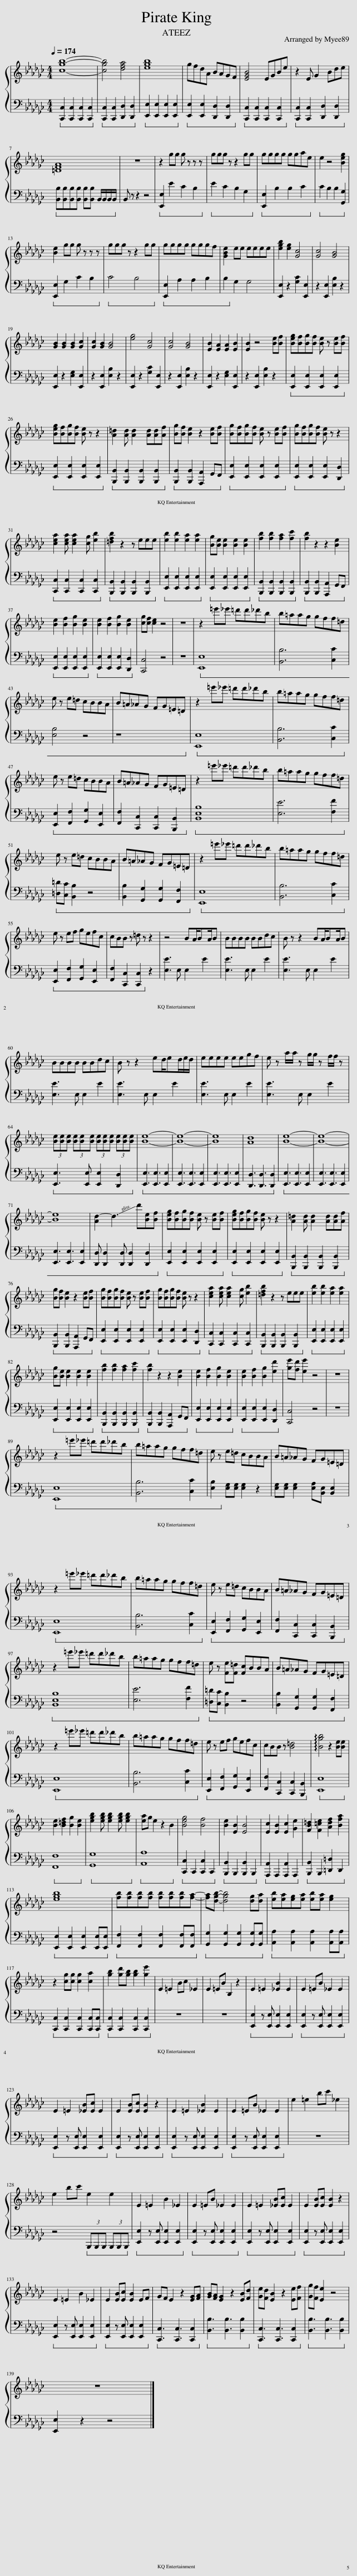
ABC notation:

X:1
%%score { 1 | 2 }
L:1/8
Q:1/4=174
M:4/4
I:linebreak $
K:Gb
V:1 treble
V:2 bass
V:1
 [cgb]8- | [cgb]4 [dfa]4 | [egb]8 | gfdA BAGF | [EGB]4 EGBe | %5
 z2 E G2 Bde |$ [=DFA]8 | z8 | z2 gg g z z z | ggg z z2 gg | %10
 gggg ggae | e2 z4 [Beg]2 |$ [Be]2 gg g z z z | ggg z z2 gg | gggg gggf | %15
 [GBe]2 ee eeee | [egb]2 [eg]2 [Gc]4 | [Gc]4 [GB]4 |$ [GB]2 [GB]2 [GB]2 [Gc]2 | [Gc]2 [GB]2 [GB]4 | %20
 [eg]4 [Gc]4 | [Gc]4 [GB]4 | [EB]2 [EA]2 [EA]2 [EB]2 | [EB]2 z4 [Be][Bf] | [Beg][Bf][Bg][Bf] [Be] z [Be][Bf] |$ %25
 [Beg][Bf][Bg][Bf] [Be] z z2 | [A=d]2 [Ad] [Ad]2 [Ad][Ad][Af] | [Bg][Bf] [Be]2 z2 [Be][Bf] | [Bg][Bf][Bg][Bf] [Be] z [Be][Bf] | [Bg][Bf][Bg][Bf] [Be] z z2 |$ %30
 [cea]2 [cea] [cea]2 [cg] [eb]2 | [=dfb]2 z2 z eee | [eb]2 [eb]2 [ea]2 [ea]2 | [Bg][Be] [Be]2 [Be]2 [Be]2 | [fb]2 [fb]2 [fa]2 [fc']2 | %35
 [fb]2 z2 z2 [Be]2 |$[K:Gb] [Be]2 [Bf]2 [Bg]2 [Be]2 | [Be]2 [Bf]2 [Bg]2 [Be]2 | [cg][cf] [ce]2 z4 | z8 | %40
 z2 =e'_e' =d'd'_d'b | b=aag gff=d |$ e z e=d cBBA | B=A_AG FG=E=D | z2 =e'_e' =d'd'_d'b | %45
 b=aag gff=d |$ e z e=d cBBA | B=A_AG FG=E=D | z2 =e'_e' =d'd'_d'b | b=aag gff=d |$ %50
 e z e=d cBBA | B=A_AG FG=E=D | z2 =e'_e' =d'd'_d'b | b=aag gff=d |$ e z ef gefc | %55
 cBB z =d z z2 | z4 BA/BA/B | BBBB BBdc | B z z2 BA/BA/B |$ BBBB BBdc | %60
 B z z2 ed/ed/e/d/ | eeee eegf | e z a/a/ z g/g/ z f/f/ z |$ (3[Be][Be][Be] (3[Be][Be][Be] (3[Be][Be][Be] (3[Be][Be][Be] | [Be]8- | %65
 [Be]8- | [Be]8 | [Ad]8 | [Be]8- | [Be]8- |$ %70
 [Be]8 | [Ad-]2 !-(!d3 !-)!d'[Be][Bf] | [Beg][Bf][Bg][Bf] [Be] z [Be][Bf] | [Beg][Bf][Bg][Bf] [Be] z z2 | [A=d]2 [Ad] [Ad]2 [Ad][Ad][Af] |$ %75
 [Bg][Bf] [Be]2 z2 [Be][Bf] | [Bg][Bf][Bg][Bf] [Be] z [Be][Bf] | [Bg][Bf][Bg][Bf] [Be] z z2 | [cea]2 [cea] [cea]2 [cg] [eb]2 | [=dfb]2 z2 z eee | %80
 [eb]2 [eb]2 [ea]2 [ea]2 |$ [Bg][Be] [Be]2 [Be]2 [Be]2 | [fb]2 [fb]2 [fa]2 [fc']2 | [fb]2 z2 z2 [Be]2 | [Be]2 [Bf]2 [Bg]2 [Be]2 | %85
 [Be]2 [Bf]2 [Bg]2 [ed']2 | [ge'][fd'] [ee']2 z4 | z8 |$ z2 =e'_e' =d'd'_d'b | b=aag gff=d | %90
 e z e=d cBBA | B=A_AG FG=E=D |$ z2 =e'_e' =d'd'_d'b | b=aag gff=d | e z e=d cBBA | %95
 B=A_AG FG=E=D |$ z2 =e'_e' =d'd'_d'b | b=aag gff=d | e z [Fe][F=d] [Fc]BBA | B=A_AG FG=E=D |$ %100
 z2 =e'_e' =d'd'_d'b | b=aag gff=d | e z ef gefc | cBB z [B=d]4 | !arpeggio![Bgb]4 z2 [Be][Be] |$ %105
 [Be]2 [B=df]2 [Bg]2 [Be]2 | [egb]2 [egb] [egb]2 [egb] [egb]2 | [ea]g e2 z2 B2 | [Beg]4 [Bf]4 | [Be]2 [EB]2 [EB]4 | %110
 [Ec]2 [EB]2 [Ec]2 [Ge]2 | [FB=d]2 [F=ce]2 [Adf]2 [Bfa]2 |$ [egb]8 | [fb][fb][fb][fb] [fb][fb][fb][fa]- | [fa][dgb]- [dgb]4 [dg][da] | %115
 [eb][ea][eg][ea] [eb][ea] [eg]2 |$ z2 [cg][cg] [cg]2 [ca]2 | [gb]2 [gd'][gb] [gb]2 [ge']2 | E2 =E2 Bc _E2 | E2 =EB B,2 z2 | %120
 E2 =E2 [_EB]2 E2 | E2 =EB _E2 E2 |$ E2 =E2 [_EB][Ec] E2 | E2 [EB][Ec] [EB]2 z2 | E2 =E2 [_EB]2 E2 | %125
 E2 =EB _E2 E2 | e2 =e2 bc' _e2 |$ e2 bc' e2 e2 | E2 =E2 B2 _E2 | E2 =EB _E2 E2 | %130
 E2 =E2 [_EB][Ec] E2 | E2 [EB][Ec] [EB]2 z2 |$ E2 =E2 B2 _E2 | E2 [EB][Ec] [EB]2 EF | GF E2 z2 [EG][FA] | %135
 [GB][FA] [EG]2 z2 [EB][Fd] | [Ge][Fd] [EB]2 z2 [Ee][Ff] | [Gg][Ff] [Ee]2 z4 |$ z8 |] %139
V:2
!ped! [C,,C,]2 [C,,C,]2 [C,,C,]2 [C,,C,]2!ped-up! |!ped! [C,,C,]2 [C,,C,]2 [D,,D,]2 [D,,D,]2!ped-up! |!ped! [E,,E,]2 [E,,E,]2 [E,,E,]2 [E,,E,]2!ped-up! |!ped! [E,,E,]2 [E,,E,]2 [D,,D,]2 [D,,D,]2!ped-up! |!ped! [C,,C,]2 [C,,C,]2 [C,,C,]2 [C,,C,]2!ped-up! | %5
!ped! [C,,C,]2 [C,,C,]2 [D,,D,]2 [D,,D,]2!ped-up! |$!ped! [B,,B,][B,,B,][B,,B,][B,,B,] [B,,B,][B,,B,] B,,/B,,/B,,/B,,/!ped-up! | B,, z z2 z4 |!ped! [E,,E,]2 E2 C2 B,2!ped-up! |!ped! E2 C2 B,2 G,2!ped-up! | %10
!ped! [E,,E,]2 B,2 B,2 C2!ped-up! |!ped! C2 B,2 B,2 [G,,G,]2!ped-up! |$!ped! [E,,E,]2 G,2 C2 B,2!ped-up! |!ped! C4 B,4!ped-up! |!ped! [E,,E,]2 A,2 A,2 B,2 | %15
 B,2!ped-up! G,2 G,4 | [E,,E,]2 z2 [G,C]2 [E,,E,]2 | z2 [E,,E,]2 [E,B,]2 z2 |$ [E,,E,]2 z2 [E,G,]2 [E,,E,]2 | z2 [E,,E,]2 [E,B,]2 z2 | %20
 [E,,E,]2 z2 [G,C]2 [E,,E,]2 | z2 [E,,E,]2 [E,B,]2 z2 | [E,,E,]2 z2 [E,G,]2 [E,,E,]2 | z2 [E,,E,]2 [E,B,]2 z2 |!ped! [E,,E,]2 [E,,E,]2 [E,,E,]2 [E,,E,]2!ped-up! |$ %25
!ped! [E,,E,]2 [E,,E,]2 [E,,E,]2 [E,,E,]2!ped-up! |!ped! [B,,,B,,]2 [B,,,B,,]2 [B,,,B,,]2 [B,,,B,,]2!ped-up! |!ped! [B,,,B,,]2 [B,,,B,,]2 [A,,,A,,]2 G,,F,,!ped-up! |!ped! [E,,E,]2 [E,,E,]2 [E,,E,]2 [E,,E,]2!ped-up! |!ped! [E,,E,]2 [E,,E,]2 [E,,E,]2 [D,,D,]2!ped-up! |$ %30
!ped! [C,,C,]2 [C,,C,]2 [C,,C,]2 [C,,C,]2!ped-up! |!ped! [B,,,B,,]2 [B,,,B,,]2 [B,,,B,,]2 [B,,,B,,]2!ped-up! |!ped! [E,,E,]2 [E,,E,]2 [E,,E,]2 [E,,E,]2!ped-up! |!ped! [E,,E,]2 [E,,E,]2 [E,,E,]2 [E,,E,]2!ped-up! |!ped! [B,,,B,,]2 [B,,,B,,]2 [B,,,B,,]2 [B,,,B,,]2!ped-up! | %35
!ped! [B,,,B,,]2 [B,,,B,,]2 [A,,,A,,]2 G,,F,,!ped-up! |$[K:Gb]!ped! [E,,E,]2 [E,,E,]2 [E,,E,]2 [E,,E,]2!ped-up! |!ped! [E,,E,]2 [E,,E,]2 [E,,E,]2 [D,,D,]2!ped-up! | [C,,C,]4 z4 | z8 | %40
!ped! [E,,E,]8 | [B,,B,]6 [C,C]2 |$ [E,B,]4 z4 | z8!ped-up! |!ped! [E,,E,]8 | %45
 [B,,B,]6 [C,C]2!ped-up! |$!ped! [E,,E,]2 [F,,F,]2 [G,,G,]2 [E,,E,]2 | [F,,F,]2 [C,,C,]2 [C,,C,]2 [B,,,B,,]2!ped-up! |!ped! [B,,E,B,]8 | [E,E]6 [F,F]2!ped-up! |$ %50
!ped! [=D,=D][C,C] [B,,B,]2 z4 | [B,,B,]2 [G,,G,]2 [G,,G,]2 [F,,F,]2!ped-up! |!ped! [E,,E,]8 | [B,,B,]6 [C,C]2!ped-up! |$!ped! [E,,E,]2 [F,,F,]2 [G,,G,]2 [E,,E,]2 | %55
 [F,,F,]2 [C,,C,]2 [C,,C,]2!ped-up! z2 | [E,E]3 E, E,2 E2 | [E,E]3 E, E,2 E2 | [E,E]3 E, E,2 E2 |$ [E,E]3 E, E,2 E2 | %60
 [E,E]3 E, E,2 E2 | [E,E]3 E, E,2 E2 | [E,E]3 E, E,2 E2 |$!ped! [E,,E,]3 [E,,E,] [E,,E,]2 [D,,D,]2!ped-up! |!ped! [E,,E,]3 [E,,E,]3 [E,,E,]2 | %65
 [E,,E,]3 [E,,E,]3 [E,,E,]2 | [E,,E,]3 [E,,E,]3 [E,,E,]2 | [D,,D,]3 [D,,D,]3 [D,,D,]2!ped-up! |!ped! [E,,E,]3 [E,,E,]3 [E,,E,]2 | [E,,E,]3 [E,,E,]3 [E,,E,]2 |$ %70
 [E,,E,]3 [E,,E,]3 [E,,E,]2 | [D,,D,] [D,,D,]2 [D,,D,] [D,,D,]2 [D,,D,]2!ped-up! |!ped! [E,,E,]2 [E,,E,]2 [E,,E,]2 [E,,E,]2!ped-up! |!ped! [E,,E,]2 [E,,E,]2 [E,,E,]2 [E,,E,]2!ped-up! |!ped! [B,,,B,,]2 [B,,,B,,]2 [B,,,B,,]2 [B,,,B,,]2!ped-up! |$ %75
!ped! [B,,,B,,]2 [B,,,B,,]2 [A,,,A,,]2 G,,F,,!ped-up! |!ped! [E,,E,]2 [E,,E,]2 [E,,E,]2 [E,,E,]2!ped-up! |!ped! [E,,E,]2 [E,,E,]2 [E,,E,]2 [D,,D,]2!ped-up! |!ped! [C,,C,]2 [C,,C,]2 [C,,C,]2 [C,,C,]2!ped-up! |!ped! [B,,,B,,]2 [B,,,B,,]2 [B,,,B,,]2 [B,,,B,,]2!ped-up! | %80
!ped! [E,,E,]2 [E,,E,]2 [E,,E,]2 [E,,E,]2!ped-up! |$!ped! [E,,E,]2 [E,,E,]2 [E,,E,]2 [E,,E,]2!ped-up! |!ped! [B,,,B,,]2 [B,,,B,,]2 [B,,,B,,]2 [B,,,B,,]2!ped-up! |!ped! [B,,,B,,]2 [B,,,B,,]2 [A,,,A,,]2 G,,F,,!ped-up! |!ped! [E,,E,]2 [E,,E,]2 [E,,E,]2 [E,,E,]2!ped-up! | %85
!ped! [E,,E,]2 [E,,E,]2 [E,,E,]2 [D,,D,]2!ped-up! | [C,,C,]4 z4 | z8 |$!ped! [E,,E,]8 | [B,,B,]6 [C,C]2 | %90
 [E,B,]2!ped-up! [E,G,][E,G,] [E,G,]2 z2 | [E,G,][E,G,] [E,G,]2 [E,A,][B,,E,] [B,,E,]2 |$!ped! [E,,E,]8 | [B,,B,]6 [C,C]2!ped-up! |!ped! [E,,E,]2 [F,,F,]2 [G,,G,]2 [E,,E,]2 | %95
 [F,,F,]2 [C,,C,]2 [C,,C,]2 [B,,,B,,]2!ped-up! |$!ped! [B,,E,B,]8 | [E,E]6 [F,F]2!ped-up! |!ped! [=D,=D][C,C] [B,,B,]2 z4 | [B,,B,]2 [G,,G,]2 [G,,G,]2 [F,,F,]2!ped-up! |$ %100
!ped! [E,,E,]8 | [B,,B,]6 [C,C]2!ped-up! |!ped! [E,,E,]2 [F,,F,]2 [G,,G,]2 [E,,E,]2 | [F,,F,]2 [C,,C,]2 [C,,C,]2 [B,,,B,,]2!ped-up! |!ped! [E,,E,]8!ped-up! |$ %105
!ped! [F,,F,]8!ped-up! |!ped! [G,,G,]8!ped-up! |!ped! [A,,A,]8!ped-up! |!ped! [C,,C,]2 C,,2 [C,,C,]2 C,,2!ped-up! |!ped! [B,,,B,,]2 B,,,2 [B,,,B,,]2 B,,,2!ped-up! | %110
!ped! [A,,,A,,]2 A,,,2 [A,,,A,,]2 A,,,2!ped-up! |!ped! [B,,,B,,]2 B,,,2 [=D,,=D,]2 D,,2!ped-up! |$!ped! [E,,E,]2 [E,,E,]2 [E,,E,]2 [E,,E,][E,,E,]!ped-up! |!ped! [F,,F,]2 [F,,F,]2 [F,,F,]2 [F,,F,][F,,F,]!ped-up! |!ped! [G,,G,]2 [G,,G,]2 [G,,G,]2 [G,,G,][G,,G,]!ped-up! | %115
!ped! [A,,A,]2 [A,,A,]2 [A,,A,]2 [A,,A,][A,,A,]!ped-up! |$!ped! [C,,C,]2 [C,,C,]2 [C,,C,]2 [C,,C,][C,,C,]!ped-up! |!ped! [C,,C,]2 [C,,C,]2 [C,,C,]2 [C,,C,]2!ped-up! | z8 | z8 | %120
!ped! [E,,E,]2 z [E,,E,] [E,,E,]2 [E,,E,]2!ped-up! |!ped! [E,,E,]2 z [E,,E,] [E,,E,]2 [E,,E,]2!ped-up! |$!ped! [E,,E,]2 z [E,,E,] [E,,E,]2 [E,,E,]2!ped-up! |!ped! [E,,E,]2 z [E,,E,] [E,,E,]2 [E,,E,]2!ped-up! |!ped! [E,,E,]2 z [E,,E,] [E,,E,]2 [E,,E,]2!ped-up! | %125
!ped! [E,,E,]2 z [E,,E,] [E,,E,]2 [E,,E,]2!ped-up! | z8 |$ z4!ped! (3B,,,B,,,B,,, (3B,,,B,,,B,,,!ped-up! |!ped! [E,,E,]2 z [E,,E,] [E,,E,]2 [E,,E,]2!ped-up! |!ped! [E,,E,]2 z [E,,E,] [E,,E,]2 [E,,E,]2!ped-up! | %130
!ped! [E,,E,]2 z [E,,E,] [E,,E,]2 [E,,E,]2!ped-up! |!ped! [E,,E,]2 z [E,,E,] [E,,E,]2 [E,,E,]2!ped-up! |$!ped! [E,,E,]2 z [E,,E,] [E,,E,]2 [E,,E,]2!ped-up! |!ped! [E,,E,]2 z [E,,E,] [E,,E,]2 [E,,E,]2!ped-up! |!ped! [C,,C,]3 [C,,C,]3 [C,,C,]2!ped-up! | %135
!ped! [B,,B,]3 [B,,B,]3 [B,,B,]2!ped-up! |!ped! [C,,C,]3 [C,,C,]3 [C,,C,]2!ped-up! |!ped! [B,,B,]3 [B,,B,]3 [B,,B,]2!ped-up! |$ [E,,E,]2 z2 z4 |] %139
